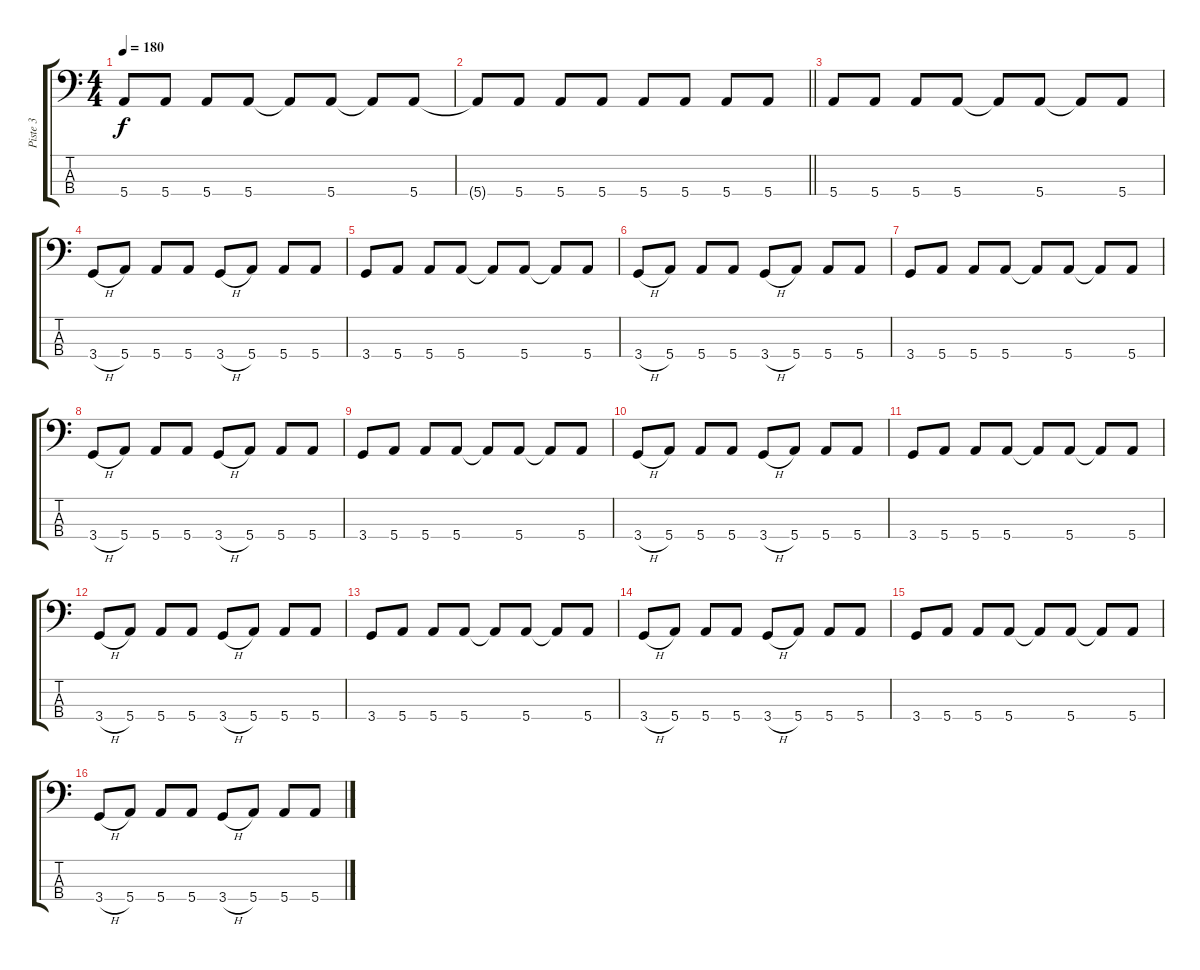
\track ("Piste 3" "Piste 3") {instrument electricbassfinger}
\staff {score tabs}
\tuning (G2 D2 A1 E1) {hide}
\ts (4 4)
\tempo 180
\clef f4
\ks c
5.4.8{dy f} 5.4.8 5.4.8 5.4.8 5.4{t}.8 5.4.8 5.4{t}.8 5.4.8 |
\barLineRight lightlight
5.4{t}.8 5.4.8 5.4.8 5.4.8 5.4.8 5.4.8 5.4.8 5.4.8 |
5.4.8 5.4.8 5.4.8 5.4.8 5.4{t}.8 5.4.8 5.4{t}.8 5.4.8 |
3.4{h}.8 5.4.8 5.4.8 5.4.8 3.4{h}.8 5.4.8 5.4.8 5.4.8 |
3.4.8 5.4.8 5.4.8 5.4.8 5.4{t}.8 5.4.8 5.4{t}.8 5.4.8 |
3.4{h}.8 5.4.8 5.4.8 5.4.8 3.4{h}.8 5.4.8 5.4.8 5.4.8 |
3.4.8 5.4.8 5.4.8 5.4.8 5.4{t}.8 5.4.8 5.4{t}.8 5.4.8 |
3.4{h}.8 5.4.8 5.4.8 5.4.8 3.4{h}.8 5.4.8 5.4.8 5.4.8 |
3.4.8 5.4.8 5.4.8 5.4.8 5.4{t}.8 5.4.8 5.4{t}.8 5.4.8 |
3.4{h}.8 5.4.8 5.4.8 5.4.8 3.4{h}.8 5.4.8 5.4.8 5.4.8 |
3.4.8 5.4.8 5.4.8 5.4.8 5.4{t}.8 5.4.8 5.4{t}.8 5.4.8 |
3.4{h}.8 5.4.8 5.4.8 5.4.8 3.4{h}.8 5.4.8 5.4.8 5.4.8 |
3.4.8 5.4.8 5.4.8 5.4.8 5.4{t}.8 5.4.8 5.4{t}.8 5.4.8 |
3.4{h}.8 5.4.8 5.4.8 5.4.8 3.4{h}.8 5.4.8 5.4.8 5.4.8 |
3.4.8 5.4.8 5.4.8 5.4.8 5.4{t}.8 5.4.8 5.4{t}.8 5.4.8 |
3.4{h}.8 5.4.8 5.4.8 5.4.8 3.4{h}.8 5.4.8 5.4.8 5.4.8
